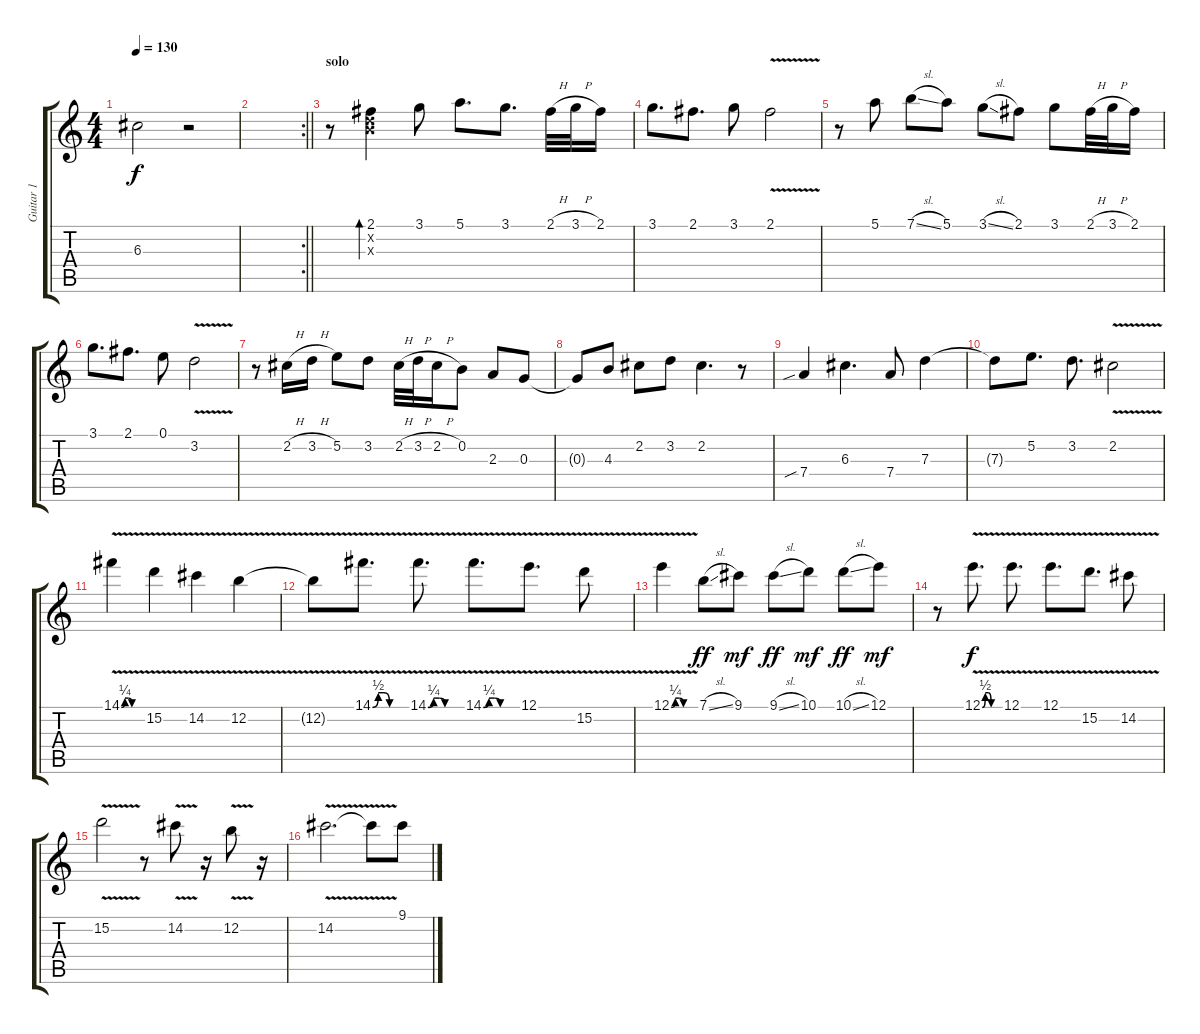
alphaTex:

\track ("Guitar 1" "Guitar 1") {instrument acousticguitarsteel}
\staff {score tabs}
\tuning (E4 B3 G3 D3 A2 E2) {hide}
\ts (4 4)
\tempo 130
\clef g2
\ks c
6.3{t}.2{dy f} r.2 |
\rc 2
\barLineRight lightlight
|
\section ("" "solo")
r.8{balance 8} (2.1 3.2{x} 4.3{x}).4{bd 480} 3.1.8 5.1.8{d} 3.1.8{d} 2.1{h}.32 3.1{h}.32 2.1.16 |
3.1.8{d} 2.1.8{d} 3.1.8 2.1{v}.2 |
r.8 5.1.8 7.1{sl}.8 5.1.8 3.1{sl}.8 2.1.8 3.1.8 2.1{h}.32 3.1{h}.32 2.1.16 |
3.1.8{d} 2.1.8{d} 0.1.8 3.2{v}.2 |
r.8 2.2{h}.16 3.2{h}.16 5.2.8 3.2.8 2.2{h}.32 3.2{h}.32 2.2{h}.16 0.2.8 2.3.8 0.3.8 |
0.3{t}.8 4.3.8 2.2.8 3.2.8 2.2.4{d} r.8 |
7.4{sib}.4 6.3.4{d} 7.4.8 7.3.4 |
7.3{t}.8 5.2.8{d} 3.2.8{d} 2.2{v}.2 |
14.1{be (custom 0 0 10 1 20 1 30 0 60 0) v}.4 15.2{v}.4 14.2{v}.4 12.2{v}.4 |
12.2{t}.8 14.1{be (custom 0 0 10 2 20 2 30 0 60 0) v}.8{d} 14.1{be (custom 0 0 10 1 20 1 30 0 60 0) v}.8{d} 14.1{be (custom 0 0 10 1 20 1 30 0 60 0) v}.8{d} 12.1{v}.8{d} 15.2{v}.8 |
12.1{be (custom 0 0 10 1 20 1 30 0 60 0) v}.4 7.1{sl}.8{dy ff} 9.1.8{dy mf} 9.1{sl}.8{dy ff} 10.1.8{dy mf} 10.1{sl}.8{dy ff} 12.1.8{dy mf} |
r.8 12.1{be (custom 0 0 10 2 20 2 30 0 60 0) v}.8{d dy f} 12.1{v}.8{d} 12.1{v}.8{d} 15.2{v}.8{d} 14.2{v}.8 |
15.2{v}.2 r.8 14.2{v}.8 r.16 12.2{v}.8 r.16 |
14.2{v}.2{d} 14.2{t}.8 9.1.8
